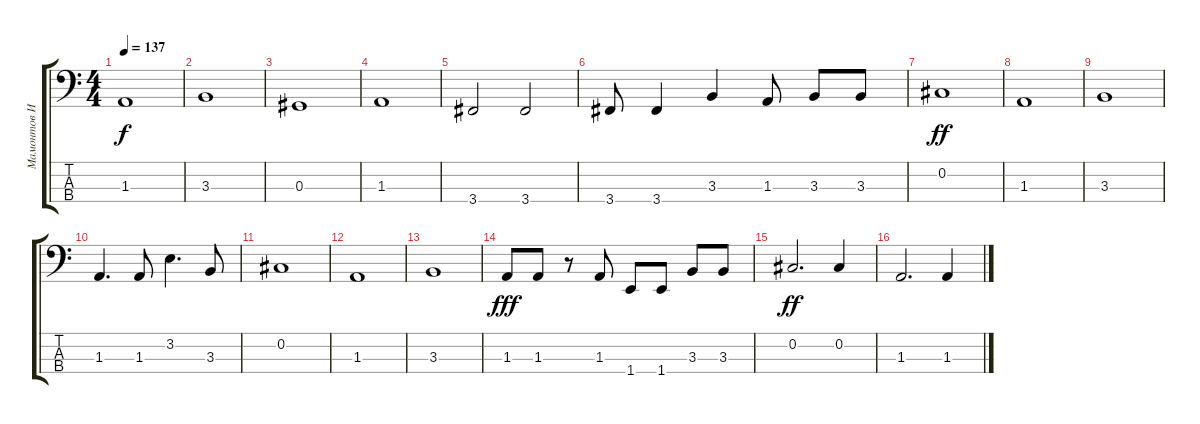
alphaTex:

\track ("Мамонтов Илья" "Мамонтов И") {instrument electricbasspick}
\staff {score tabs}
\tuning (Gb2 Db2 Ab1 Eb1) {hide}
\ts (4 4)
\tempo 137
\clef f4
\ks c
1.3.1{dy f} |
3.3.1 |
0.3.1 |
1.3.1 |
3.4.2 3.4.2 |
3.4.8 3.4.4 3.3.4 1.3.8 3.3.8 3.3.8 |
0.2.1{dy ff} |
1.3.1 |
3.3.1 |
1.3.4{d} 1.3.8 3.2.4{d} 3.3.8 |
0.2.1 |
1.3.1 |
3.3.1 |
1.3.8{dy fff} 1.3.8 r.8 1.3.8 1.4.8 1.4.8 3.3.8 3.3.8 |
0.2.2{d dy ff} 0.2.4 |
1.3.2{d} 1.3.4
